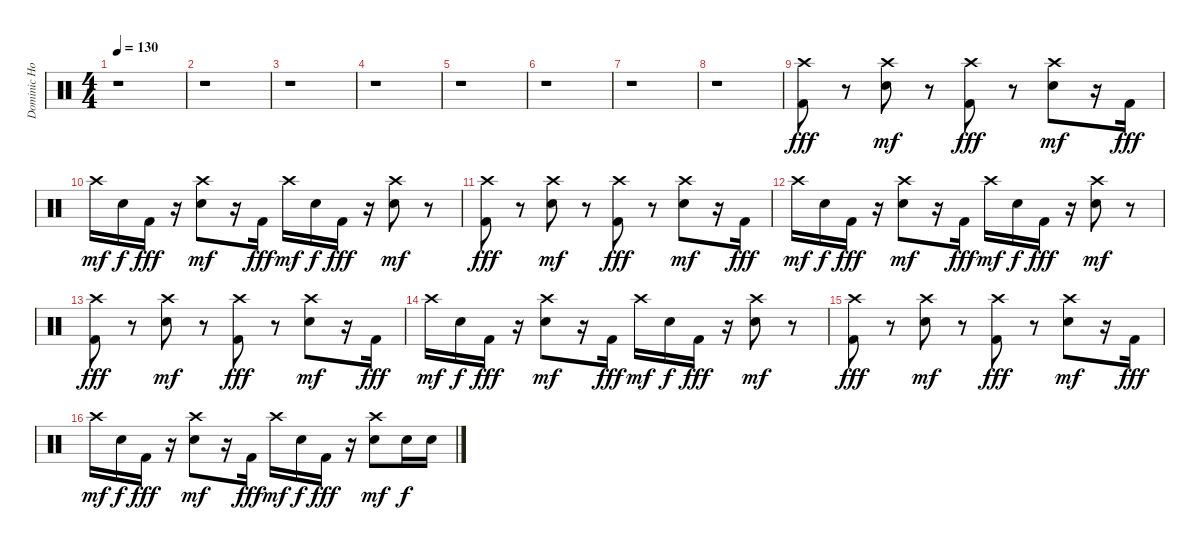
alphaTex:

\track ("Dominic Howard" "Dominic Ho") {instrument percussion}
\staff {score}
\articulation defaults
\ts (4 4)
\tempo 130
\clef neutral
\ks c
r.1{dy fff} |
r.1 |
r.1 |
r.1 |
r.1 |
r.1 |
r.1 |
r.1 |
("Crash high (hit)" "Kick (hit) 2").8 r.8 ("Crash high (hit)" "Electric Snare (hit)").8{dy mf} r.8 ("Crash high (hit)" "Kick (hit) 2").8{dy fff} r.8 ("Crash high (hit)" "Electric Snare (hit)").8{dy mf} r.16 "Kick (hit) 2".16{dy fff} |
"Crash high (hit)".16{dy mf} "Electric Snare (hit)".16{dy f} "Kick (hit) 2".16{dy fff} r.16 ("Crash high (hit)" "Electric Snare (hit)").8{dy mf} r.16 "Kick (hit) 2".16{dy fff} "Crash high (hit)".16{dy mf} "Electric Snare (hit)".16{dy f} "Kick (hit) 2".16{dy fff} r.16 ("Crash high (hit)" "Electric Snare (hit)").8{dy mf} r.8 |
("Crash high (hit)" "Kick (hit) 2").8{dy fff} r.8 ("Crash high (hit)" "Electric Snare (hit)").8{dy mf} r.8 ("Crash high (hit)" "Kick (hit) 2").8{dy fff} r.8 ("Crash high (hit)" "Electric Snare (hit)").8{dy mf} r.16 "Kick (hit) 2".16{dy fff} |
"Crash high (hit)".16{dy mf} "Electric Snare (hit)".16{dy f} "Kick (hit) 2".16{dy fff} r.16 ("Crash high (hit)" "Electric Snare (hit)").8{dy mf} r.16 "Kick (hit) 2".16{dy fff} "Crash high (hit)".16{dy mf} "Electric Snare (hit)".16{dy f} "Kick (hit) 2".16{dy fff} r.16 ("Crash high (hit)" "Electric Snare (hit)").8{dy mf} r.8 |
("Crash high (hit)" "Kick (hit) 2").8{dy fff} r.8 ("Crash high (hit)" "Electric Snare (hit)").8{dy mf} r.8 ("Crash high (hit)" "Kick (hit) 2").8{dy fff} r.8 ("Crash high (hit)" "Electric Snare (hit)").8{dy mf} r.16 "Kick (hit) 2".16{dy fff} |
"Crash high (hit)".16{dy mf} "Electric Snare (hit)".16{dy f} "Kick (hit) 2".16{dy fff} r.16 ("Crash high (hit)" "Electric Snare (hit)").8{dy mf} r.16 "Kick (hit) 2".16{dy fff} "Crash high (hit)".16{dy mf} "Electric Snare (hit)".16{dy f} "Kick (hit) 2".16{dy fff} r.16 ("Crash high (hit)" "Electric Snare (hit)").8{dy mf} r.8 |
("Crash high (hit)" "Kick (hit) 2").8{dy fff} r.8 ("Crash high (hit)" "Electric Snare (hit)").8{dy mf} r.8 ("Crash high (hit)" "Kick (hit) 2").8{dy fff} r.8 ("Crash high (hit)" "Electric Snare (hit)").8{dy mf} r.16 "Kick (hit) 2".16{dy fff} |
"Crash high (hit)".16{dy mf} "Electric Snare (hit)".16{dy f} "Kick (hit) 2".16{dy fff} r.16 ("Crash high (hit)" "Electric Snare (hit)").8{dy mf} r.16 "Kick (hit) 2".16{dy fff} "Crash high (hit)".16{dy mf} "Electric Snare (hit)".16{dy f} "Kick (hit) 2".16{dy fff} r.16 ("Crash high (hit)" "Electric Snare (hit)").8{dy mf} "Electric Snare (hit)".16{dy f} "Electric Snare (hit)".16
